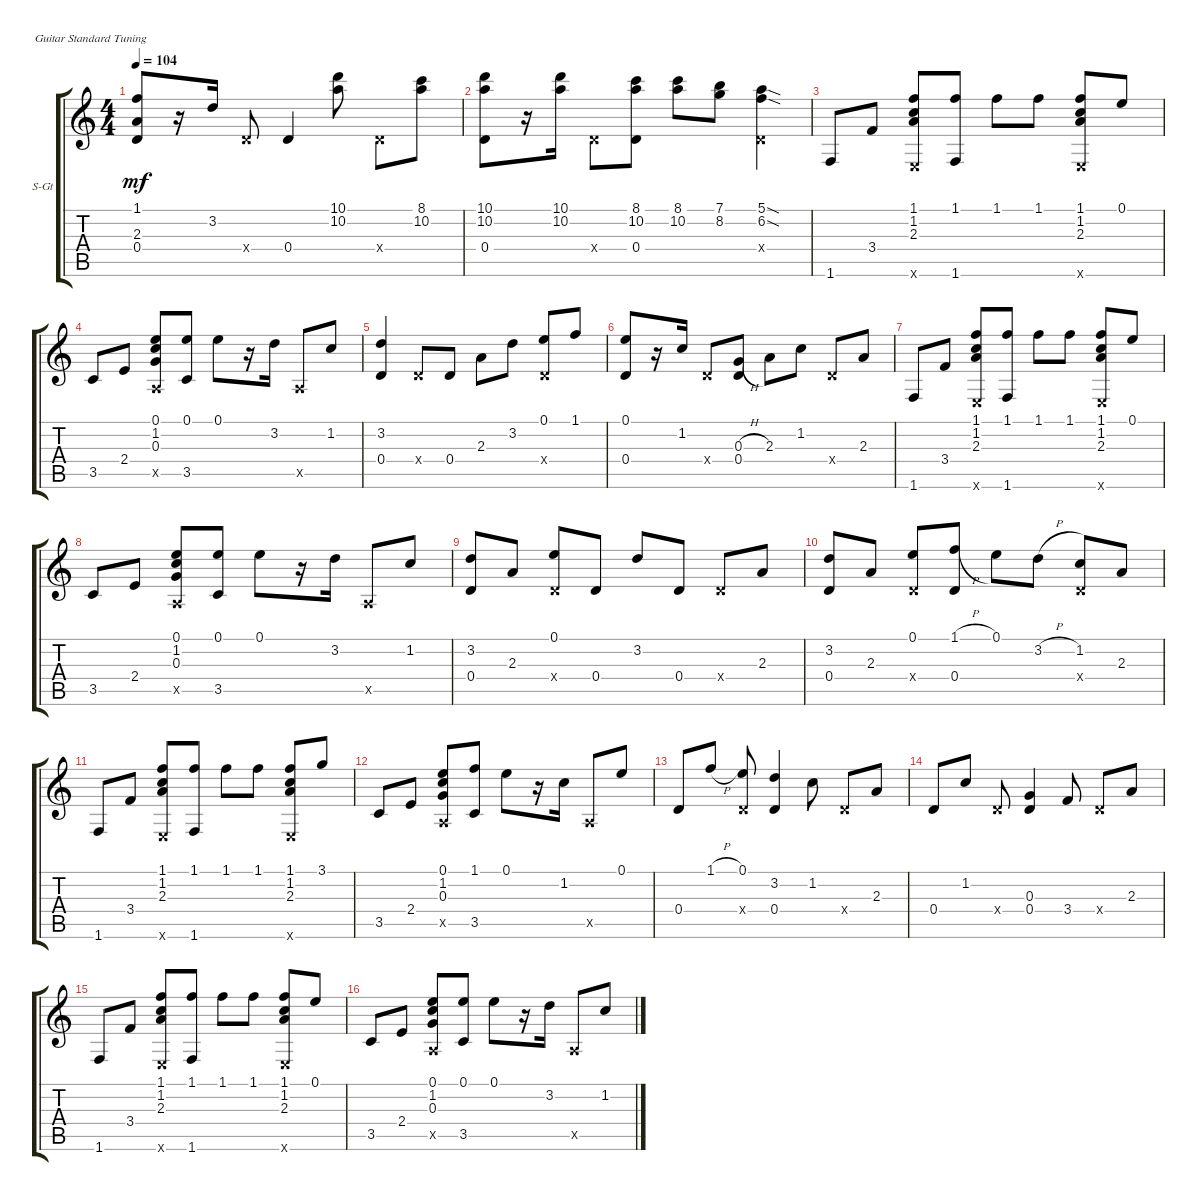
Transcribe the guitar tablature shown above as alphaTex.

\defaultSystemsLayout 4
\bracketExtendMode groupsimilarinstruments
\firstSystemTrackNameOrientation horizontal
\otherSystemsTrackNameOrientation horizontal
\track ("Steel Guitar" "S-Gt") {instrument acousticguitarsteel}
\staff {score tabs}
\tuning (E4 B3 G3 D3 A2 E2)
\ts (4 4)
\tempo 104
\clef g2
\ks c
(1.1 0.4 2.3).8{dy mf} r.16 3.2.16 0.4{x}.8 0.4.4 (10.1 10.2).8 0.4{x}.8 (8.1 10.2).8 |
(10.1 10.2 0.4).8 r.16 (10.2 10.1).16 0.4{x}.8 (10.2 8.1 0.4).8 (10.2 8.1).8 (8.2 7.1).8 (6.2{sod} 5.1{sod} 0.4{x}).4 |
1.6.8 3.4.8 (1.1 1.2 0.6{x} 2.3).8 (1.1 1.6).8 1.1.8 1.1.8 (1.1 0.6{x} 1.2 2.3).8 0.1.8 |
3.5.8 2.4.8 (0.1 1.2 0.5{x} 0.3).8 (0.1 3.5).8 0.1.8 r.16 3.2.16 0.5{x}.8 1.2.8 |
(3.2 0.4).4 0.4{x}.8 0.4.8 2.3.8 3.2.8 (0.1 0.4{x}).8 1.1.8 |
(0.1 0.4).8 r.16 1.2.16 0.4{x}.8 (0.3{h} 0.4).8 2.3.8 1.2.8 0.4{x}.8 2.3.8 |
1.6.8 3.4.8 (1.1 1.2 0.6{x} 2.3).8 (1.1 1.6).8 1.1.8 1.1.8 (1.1 0.6{x} 1.2 2.3).8 0.1.8 |
3.5.8 2.4.8 (0.1 1.2 0.5{x} 0.3).8 (0.1 3.5).8 0.1.8 r.16 3.2.16 0.5{x}.8 1.2.8 |
(3.2 0.4).8 2.3.8 (0.1 0.4{x}).8 0.4.8 3.2.8 0.4.8 0.4{x}.8 2.3.8 |
(3.2 0.4).8 2.3.8 (0.1 0.4{x}).8 (0.4 1.1{h}).8 0.1.8 3.2{h}.8 (0.4{x} 1.2).8 2.3.8 |
1.6.8 3.4.8 (1.1 1.2 0.6{x} 2.3).8 (1.1 1.6).8 1.1.8 1.1.8 (1.1 0.6{x} 1.2 2.3).8 3.1.8 |
3.5.8 2.4.8 (0.1 1.2 0.5{x} 0.3).8 (1.1 3.5).8 0.1.8 r.16 1.2.16 0.5{x}.8 0.1.8 |
0.4.8 1.1{h}.8 (0.1 0.4{x}).8 (3.2 0.4).4 1.2.8 0.4{x}.8 2.3.8 |
0.4.8 1.2.8 0.4{x}.8 (0.3 0.4).4 3.4.8 0.4{x}.8 2.3.8 |
1.6.8 3.4.8 (1.1 1.2 0.6{x} 2.3).8 (1.1 1.6).8 1.1.8 1.1.8 (1.1 0.6{x} 1.2 2.3).8 0.1.8 |
3.5.8 2.4.8 (0.1 1.2 0.5{x} 0.3).8 (0.1 3.5).8 0.1.8 r.16 3.2.16 0.5{x}.8 1.2.8
